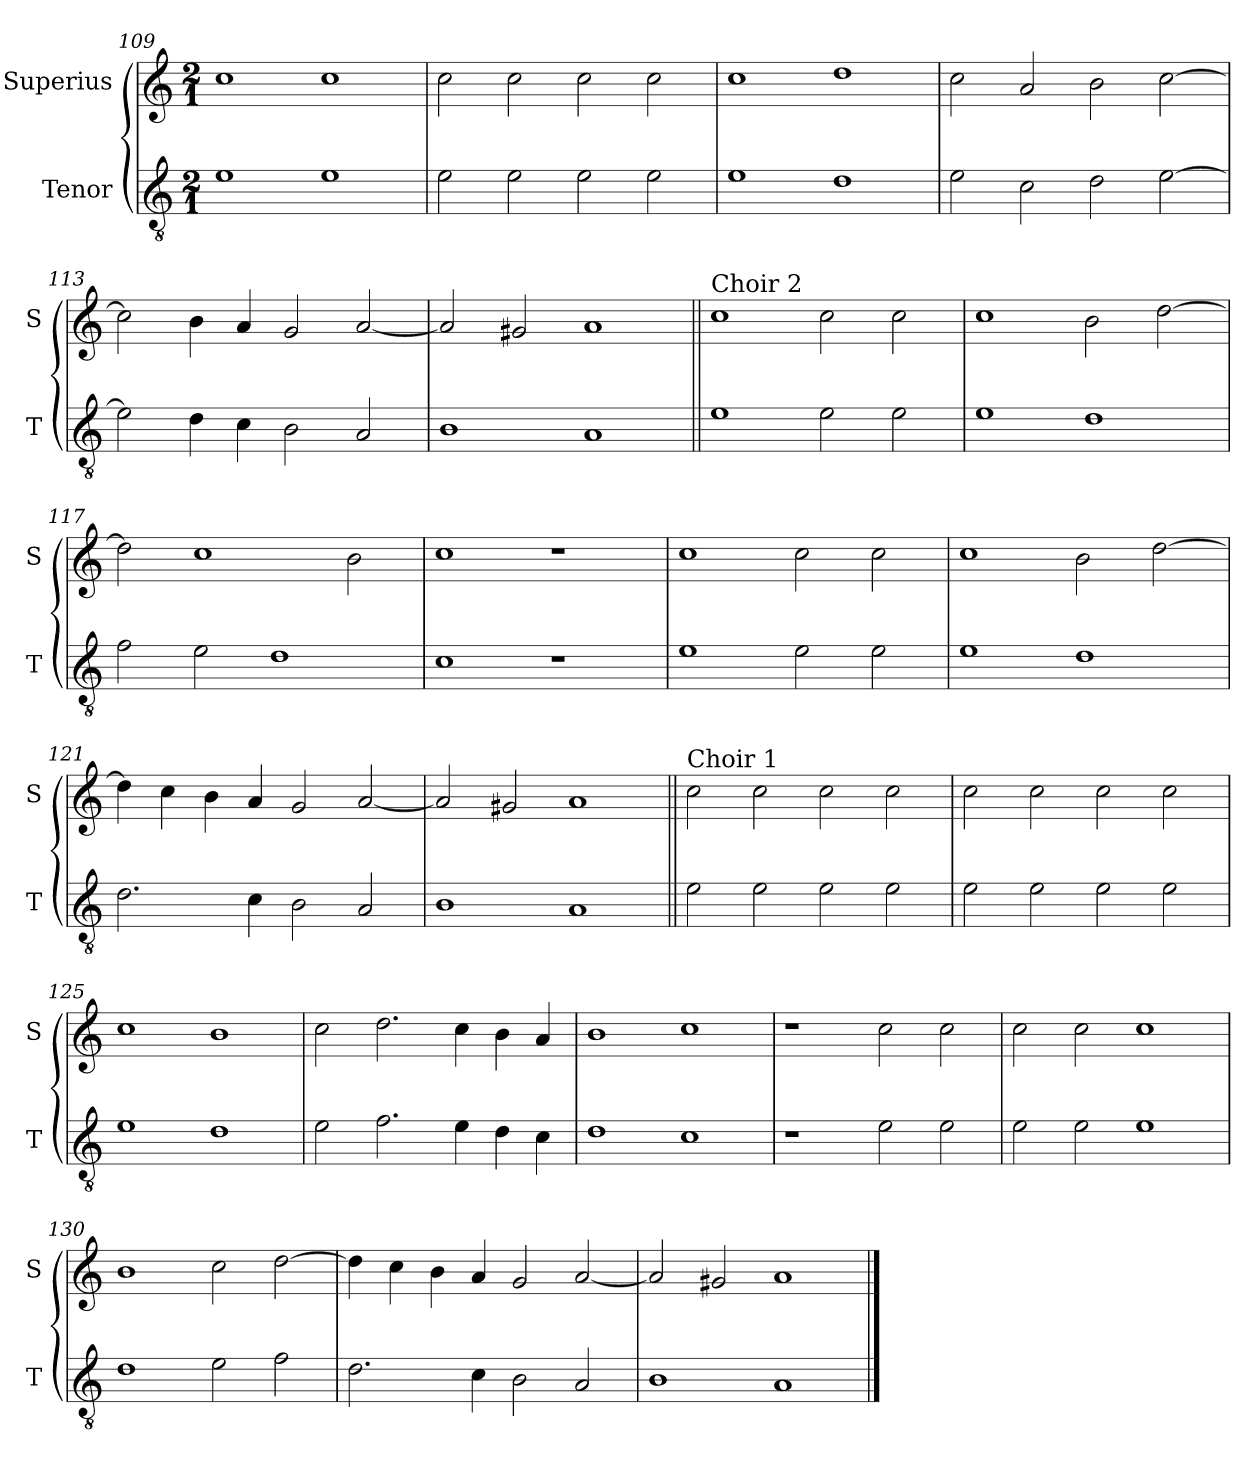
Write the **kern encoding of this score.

**kern	**kern
*part2	*part1
*staff2	*staff1
*I"Tenor	*I"Superius
*I'T	*I'S
*clefGv2	*clefG2
*k[]	*k[]
*M2/1	*M2/1
=109	=109
1e	1cc
1e	1cc
=110	=110
2e\	2cc\
2e\	2cc\
2e\	2cc\
2e\	2cc\
=111	=111
1e	1cc
1d	1dd
=112	=112
2e\	2cc\
2c\	2a/
2d\	2b\
[2e\	[2cc\
=113	=113
2e\]	2cc\]
4d\	4b\
4c\	4a/
2B\	2g/
2A/	[2a/
=114	=114
1B	2a/]
.	2g#X/
1A	1a
=115||	=115||
!	!LO:TX:a:t=Choir 2
1e	1cc
2e\	2cc\
2e\	2cc\
=116	=116
1e	1cc
1d	2b\
.	[2dd\
=117	=117
2f\	2dd\]
2e\	1cc
1d	.
.	2b\
=118	=118
1c	1cc
1r	1r
=119	=119
1e	1cc
2e\	2cc\
2e\	2cc\
=120	=120
1e	1cc
1d	2b\
.	[2dd\
=121	=121
2.d\	4dd\]
.	4cc\
.	4b\
4c\	4a/
2B\	2g/
2A/	[2a/
=122	=122
1B	2a/]
.	2g#X/
1A	1a
=123||	=123||
!	!LO:TX:a:t=Choir 1
2e\	2cc\
2e\	2cc\
2e\	2cc\
2e\	2cc\
=124	=124
2e\	2cc\
2e\	2cc\
2e\	2cc\
2e\	2cc\
=125	=125
1e	1cc
1d	1b
=126	=126
2e\	2cc\
2.f\	2.dd\
4e\	4cc\
4d\	4b\
4c\	4a/
=127	=127
1d	1b
1c	1cc
=128	=128
1r	1r
2e\	2cc\
2e\	2cc\
=129	=129
2e\	2cc\
2e\	2cc\
1e	1cc
=130	=130
1d	1b
2e\	2cc\
2f\	[2dd\
=131	=131
2.d\	4dd\]
.	4cc\
.	4b\
4c\	4a/
2B\	2g/
2A/	[2a/
=132	=132
1B	2a/]
.	2g#X/
1A	1a
==	==
*-	*-
